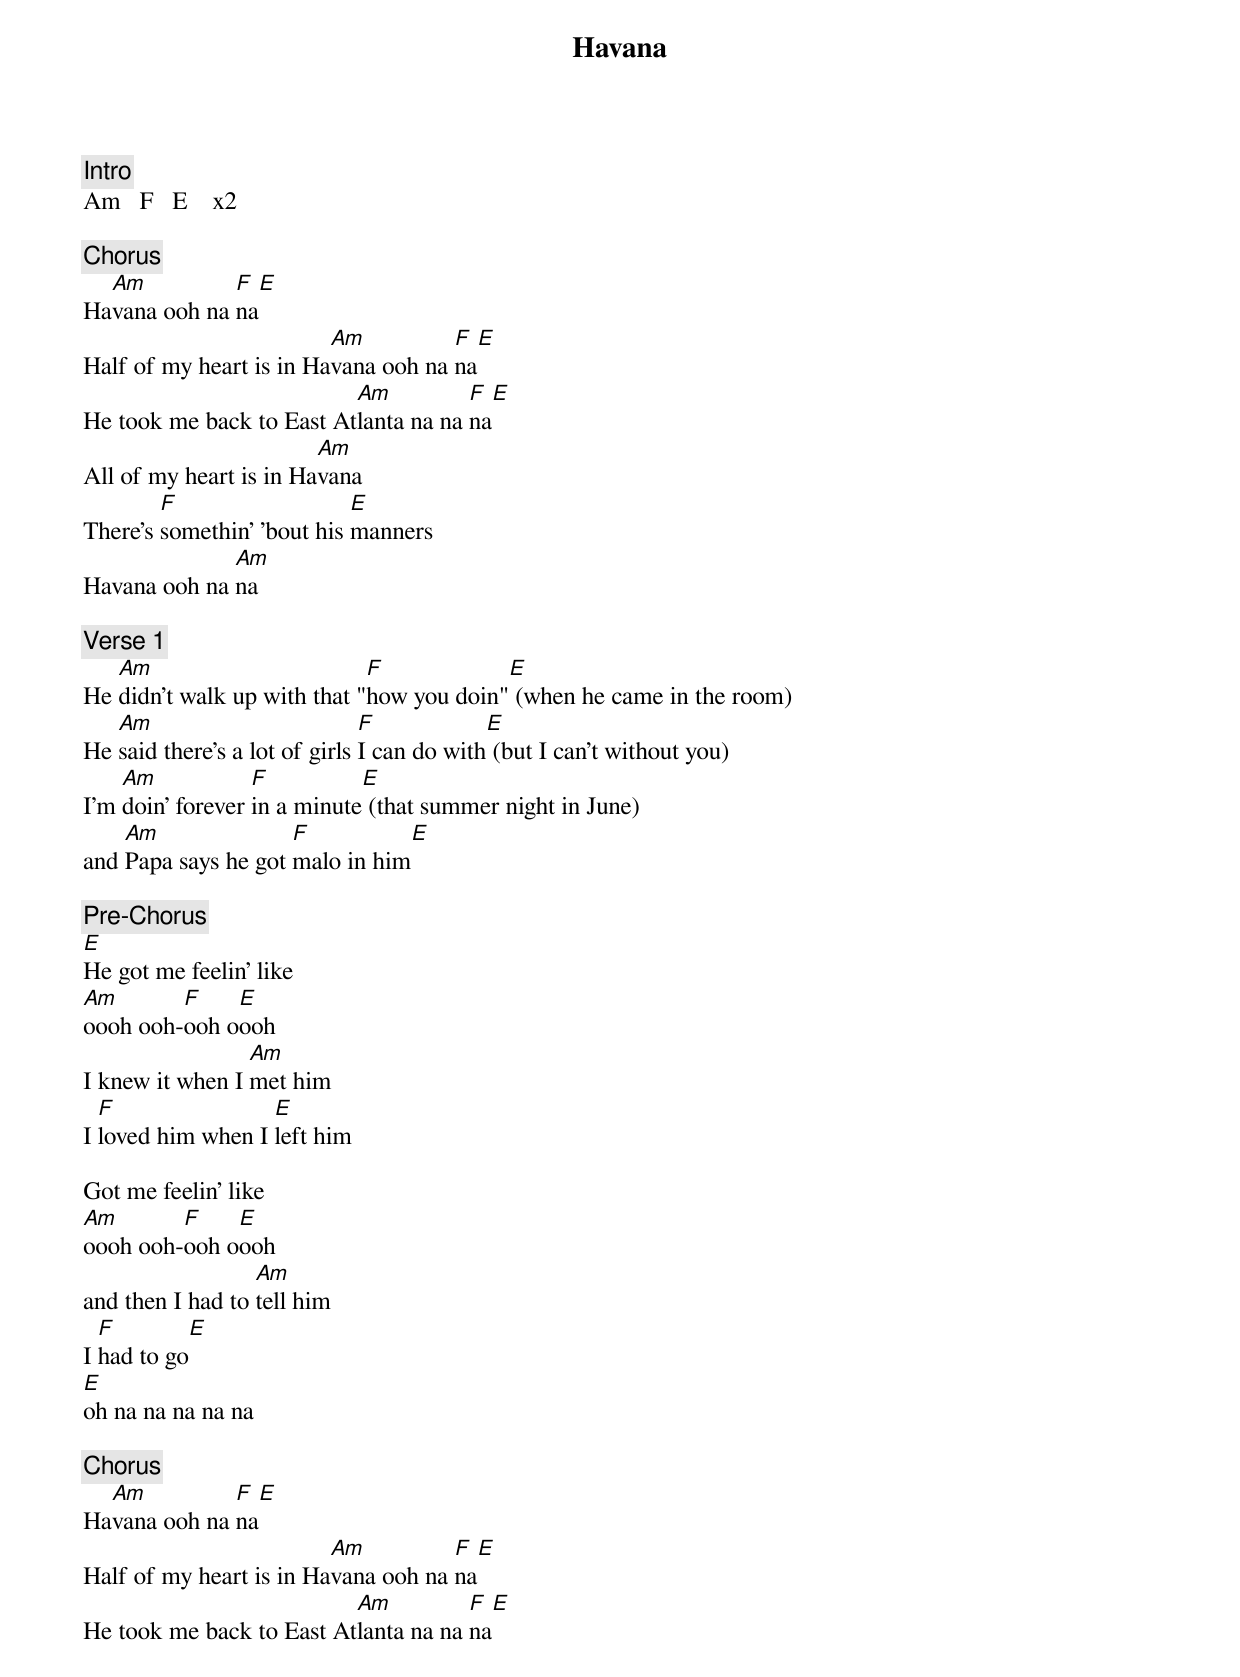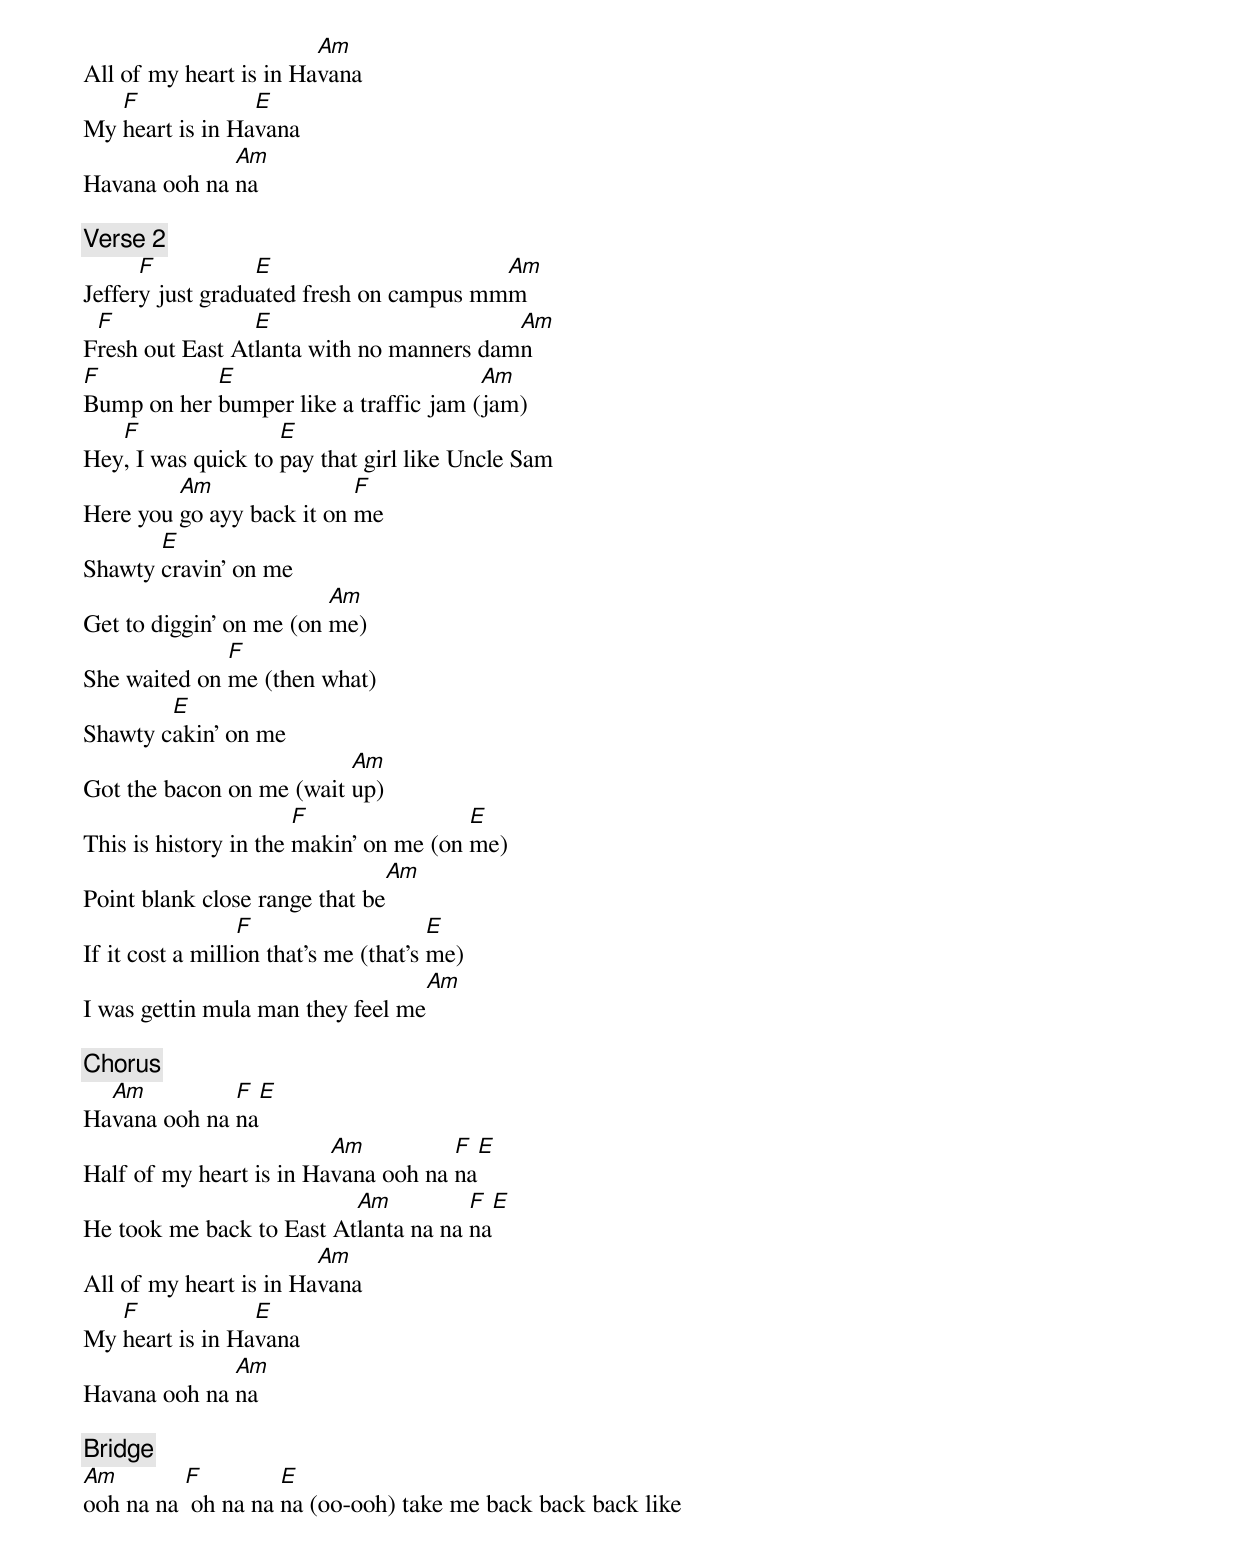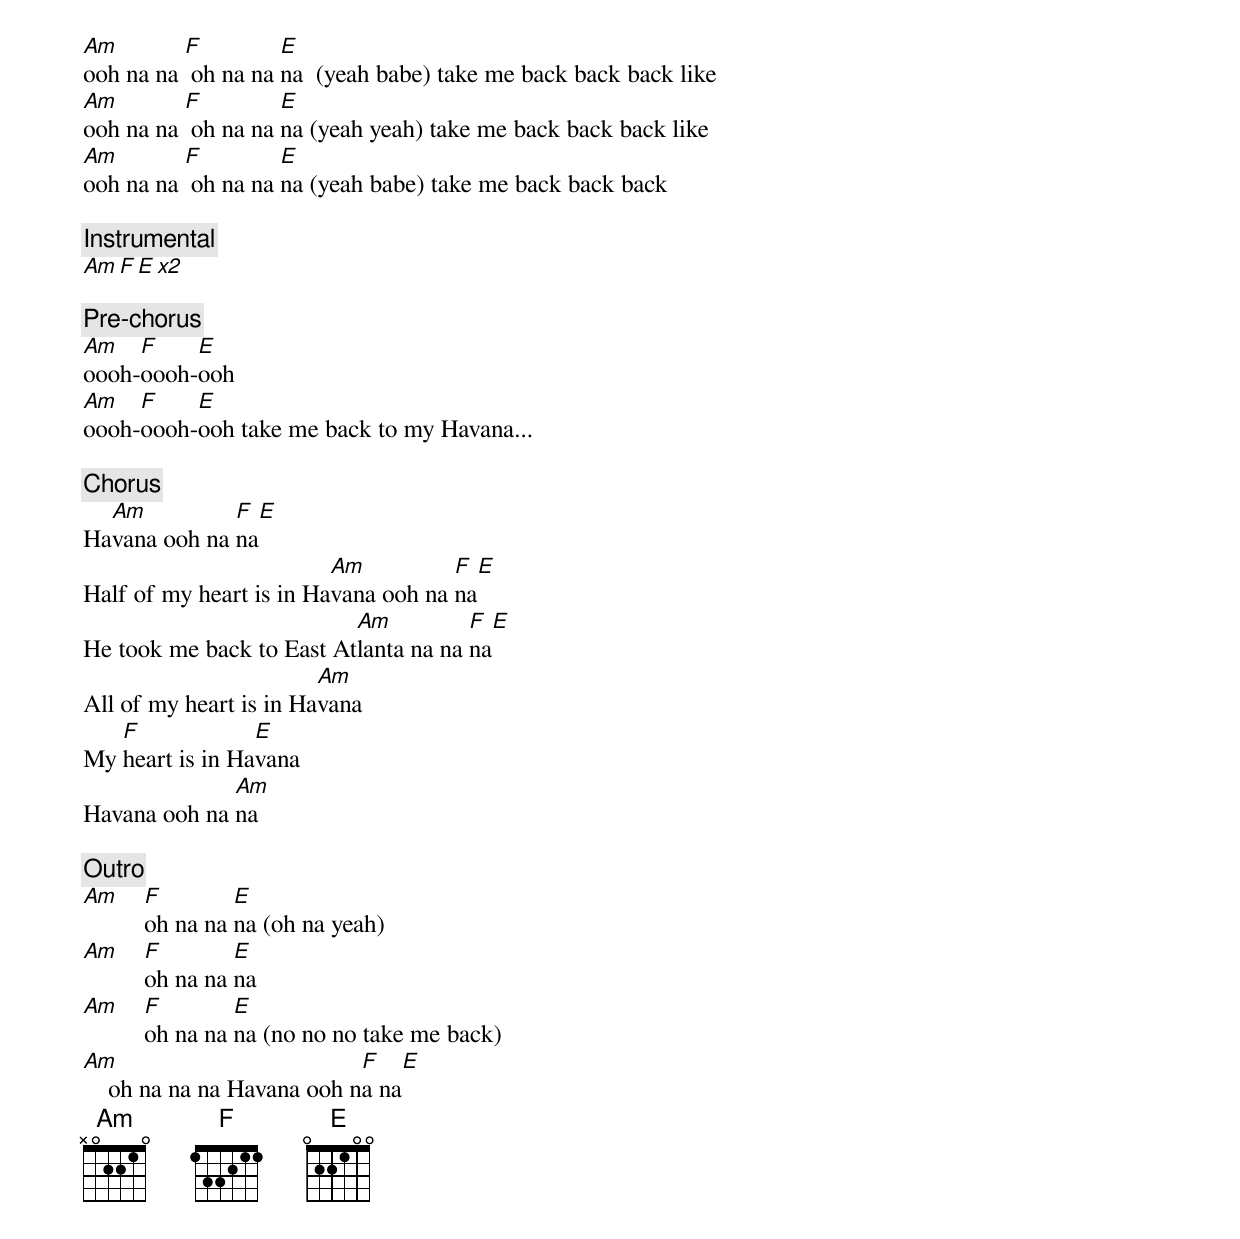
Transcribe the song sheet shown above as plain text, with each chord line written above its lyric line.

Havana

[Intro]
Am   F   E    x2

[Chorus]
  Am          F    E
Havana ooh na na
                         Am          F    E
Half of my heart is in Havana ooh na na
                          Am          F    E
He took me back to East Atlanta na na na
                        Am
All of my heart is in Havana
        F                   E
There's somethin' 'bout his manners
              Am
Havana ooh na na

[Verse 1]
   Am                        F            E
He didn't walk up with that "how you doin" (when he came in the room)
   Am                          F            E
He said there's a lot of girls I can do with (but I can't without you)
    Am            F          E
I'm doin' forever in a minute (that summer night in June)
    Am               F          E
and Papa says he got malo in him

[Pre-Chorus]
E
He got me feelin' like
Am       F    E
oooh ooh-ooh oooh
                 Am
I knew it when I met him
  F                E
I loved him when I left him

Got me feelin' like
Am       F    E
oooh ooh-ooh oooh
                  Am
and then I had to tell him
  F        E
I had to go
E
oh na na na na na

[Chorus]
  Am          F    E
Havana ooh na na
                         Am          F    E
Half of my heart is in Havana ooh na na
                          Am          F    E
He took me back to East Atlanta na na na
                        Am
All of my heart is in Havana
   F             E
My heart is in Havana
              Am
Havana ooh na na

[Verse 2]
      F           E                      Am
Jeffery just graduated fresh on campus mmm
 F               E                        Am
Fresh out East Atlanta with no manners damn
F           E                          Am
Bump on her bumper like a traffic jam (jam)
   F                E
Hey, I was quick to pay that girl like Uncle Sam
         Am                F
Here you go ayy back it on me
       E
Shawty cravin' on me
                         Am
Get to diggin' on me (on me)
              F
She waited on me (then what)
        E
Shawty cakin' on me
                          Am
Got the bacon on me (wait up)
                       F                E
This is history in the makin' on me (on me)
                               Am
Point blank close range that be
                  F                    E
If it cost a million that's me (that's me)
                                  Am
I was gettin mula man they feel me

[Chorus]
  Am          F    E
Havana ooh na na
                         Am          F    E
Half of my heart is in Havana ooh na na
                          Am          F    E
He took me back to East Atlanta na na na
                        Am
All of my heart is in Havana
   F             E
My heart is in Havana
              Am
Havana ooh na na

[Bridge]
Am        F         E
ooh na na  oh na na na (oo-ooh) take me back back back like
Am        F         E
ooh na na  oh na na na  (yeah babe) take me back back back like
Am        F         E
ooh na na  oh na na na (yeah yeah) take me back back back like
Am        F         E
ooh na na  oh na na na (yeah babe) take me back back back

[Instrumental]
Am   F   E    x2

[Pre-chorus]
Am   F    E
oooh-oooh-ooh
Am   F    E
oooh-oooh-ooh take me back to my Havana...

[Chorus]
  Am          F    E
Havana ooh na na
                         Am          F    E
Half of my heart is in Havana ooh na na
                          Am          F    E
He took me back to East Atlanta na na na
                        Am
All of my heart is in Havana
   F             E
My heart is in Havana
              Am
Havana ooh na na

[Outro]
Am  F        E
    oh na na na (oh na yeah)
Am  F        E
    oh na na na
Am  F        E
    oh na na na (no no no take me back)
Am                          F        E
    oh na na na Havana ooh na na
